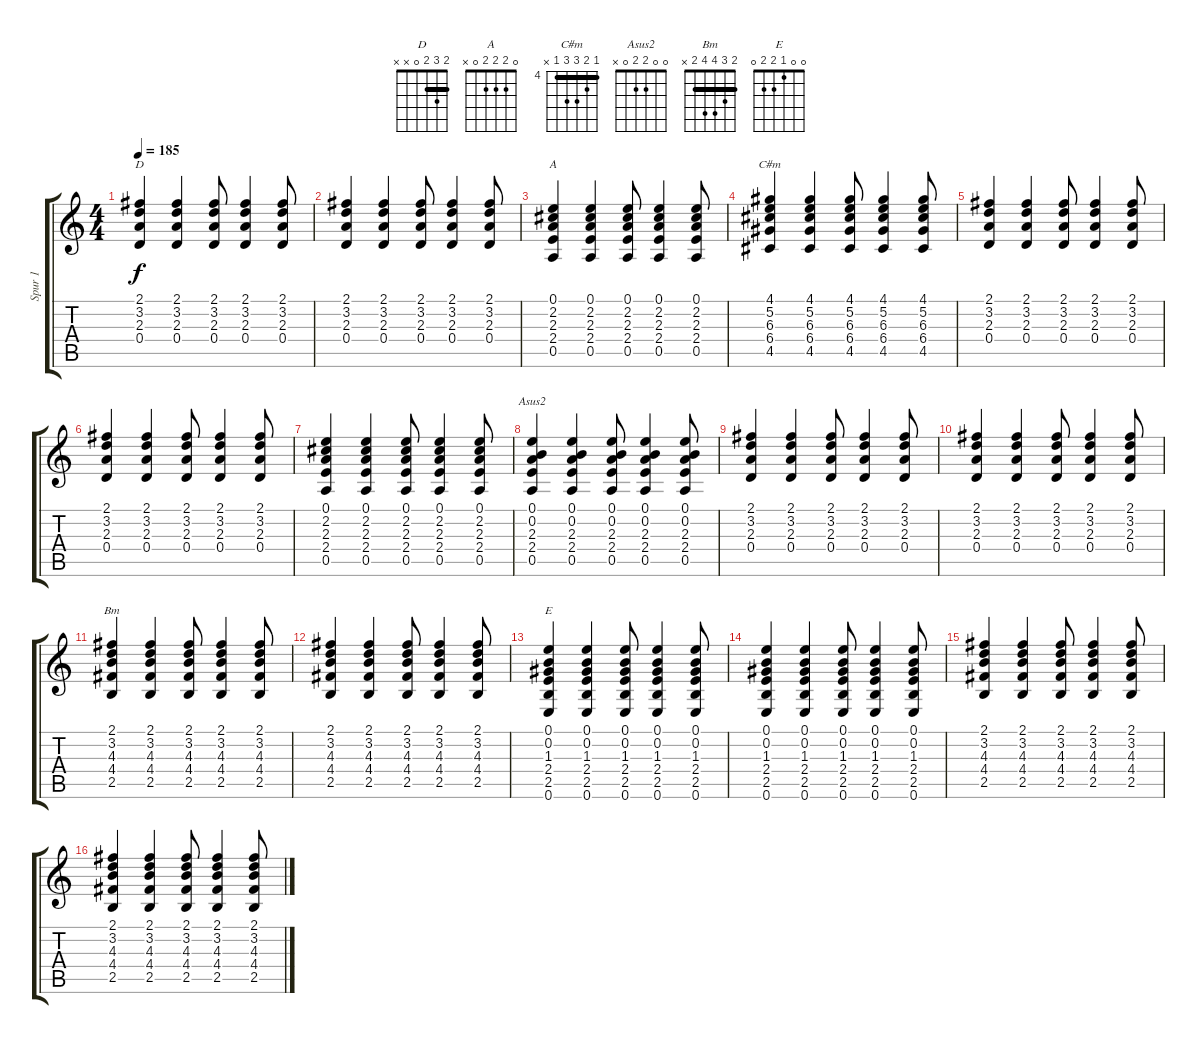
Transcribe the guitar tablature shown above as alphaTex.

\track ("Spur 1" "Spur 1") {instrument acousticguitarnylon}
\staff {score tabs}
\tuning (E4 B3 G3 D3 A2 E2) {hide}
\chord ("D" 2 3 2 0 x x) {barre 2}
\chord ("A" 0 2 2 2 0 x)
\chord ("C#m" 4 5 6 6 4 x) {firstfret 4 barre 4}
\chord ("Asus2" 0 0 2 2 0 x)
\chord ("Bm" 2 3 4 4 2 x) {barre 2}
\chord ("E" 0 0 1 2 2 0)
\ts (4 4)
\tempo 185
\clef g2
\ks c
(2.1 3.2 2.3 0.4).4{ch "D" dy f} (2.1 3.2 2.3 0.4).4 (2.1 3.2 2.3 0.4).8 (2.1 3.2 2.3 0.4).4 (2.1 3.2 2.3 0.4).8 |
(2.1 3.2 2.3 0.4).4 (2.1 3.2 2.3 0.4).4 (2.1 3.2 2.3 0.4).8 (2.1 3.2 2.3 0.4).4 (2.1 3.2 2.3 0.4).8 |
(0.1 2.2 2.3 2.4 0.5).4{ch "A"} (0.1 2.2 2.3 2.4 0.5).4 (0.1 2.2 2.3 2.4 0.5).8 (0.1 2.2 2.3 2.4 0.5).4 (0.1 2.2 2.3 2.4 0.5).8 |
(4.1 5.2 6.3 6.4 4.5).4{ch "C#m"} (4.1 5.2 6.3 6.4 4.5).4 (4.1 5.2 6.3 6.4 4.5).8 (4.1 5.2 6.3 6.4 4.5).4 (4.1 5.2 6.3 6.4 4.5).8 |
(2.1 3.2 2.3 0.4).4 (2.1 3.2 2.3 0.4).4 (2.1 3.2 2.3 0.4).8 (2.1 3.2 2.3 0.4).4 (2.1 3.2 2.3 0.4).8 |
(2.1 3.2 2.3 0.4).4 (2.1 3.2 2.3 0.4).4 (2.1 3.2 2.3 0.4).8 (2.1 3.2 2.3 0.4).4 (2.1 3.2 2.3 0.4).8 |
(0.1 2.2 2.3 2.4 0.5).4 (0.1 2.2 2.3 2.4 0.5).4 (0.1 2.2 2.3 2.4 0.5).8 (0.1 2.2 2.3 2.4 0.5).4 (0.1 2.2 2.3 2.4 0.5).8 |
(0.1 0.2 2.3 2.4 0.5).4{ch "Asus2"} (0.1 0.2 2.3 2.4 0.5).4 (0.1 0.2 2.3 2.4 0.5).8 (0.1 0.2 2.3 2.4 0.5).4 (0.1 0.2 2.3 2.4 0.5).8 |
(2.1 3.2 2.3 0.4).4 (2.1 3.2 2.3 0.4).4 (2.1 3.2 2.3 0.4).8 (2.1 3.2 2.3 0.4).4 (2.1 3.2 2.3 0.4).8 |
(2.1 3.2 2.3 0.4).4 (2.1 3.2 2.3 0.4).4 (2.1 3.2 2.3 0.4).8 (2.1 3.2 2.3 0.4).4 (2.1 3.2 2.3 0.4).8 |
(2.1 3.2 4.3 4.4 2.5).4{ch "Bm"} (2.1 3.2 4.3 4.4 2.5).4 (2.1 3.2 4.3 4.4 2.5).8 (2.1 3.2 4.3 4.4 2.5).4 (2.1 3.2 4.3 4.4 2.5).8 |
(2.1 3.2 4.3 4.4 2.5).4 (2.1 3.2 4.3 4.4 2.5).4 (2.1 3.2 4.3 4.4 2.5).8 (2.1 3.2 4.3 4.4 2.5).4 (2.1 3.2 4.3 4.4 2.5).8 |
(0.1 0.2 1.3 2.4 2.5 0.6).4{ch "E"} (0.1 0.2 1.3 2.4 2.5 0.6).4 (0.1 0.2 1.3 2.4 2.5 0.6).8 (0.1 0.2 1.3 2.4 2.5 0.6).4 (0.1 0.2 1.3 2.4 2.5 0.6).8 |
(0.1 0.2 1.3 2.4 2.5 0.6).4 (0.1 0.2 1.3 2.4 2.5 0.6).4 (0.1 0.2 1.3 2.4 2.5 0.6).8 (0.1 0.2 1.3 2.4 2.5 0.6).4 (0.1 0.2 1.3 2.4 2.5 0.6).8 |
(2.1 3.2 4.3 4.4 2.5).4 (2.1 3.2 4.3 4.4 2.5).4 (2.1 3.2 4.3 4.4 2.5).8 (2.1 3.2 4.3 4.4 2.5).4 (2.1 3.2 4.3 4.4 2.5).8 |
(2.1 3.2 4.3 4.4 2.5).4 (2.1 3.2 4.3 4.4 2.5).4 (2.1 3.2 4.3 4.4 2.5).8 (2.1 3.2 4.3 4.4 2.5).4 (2.1 3.2 4.3 4.4 2.5).8
